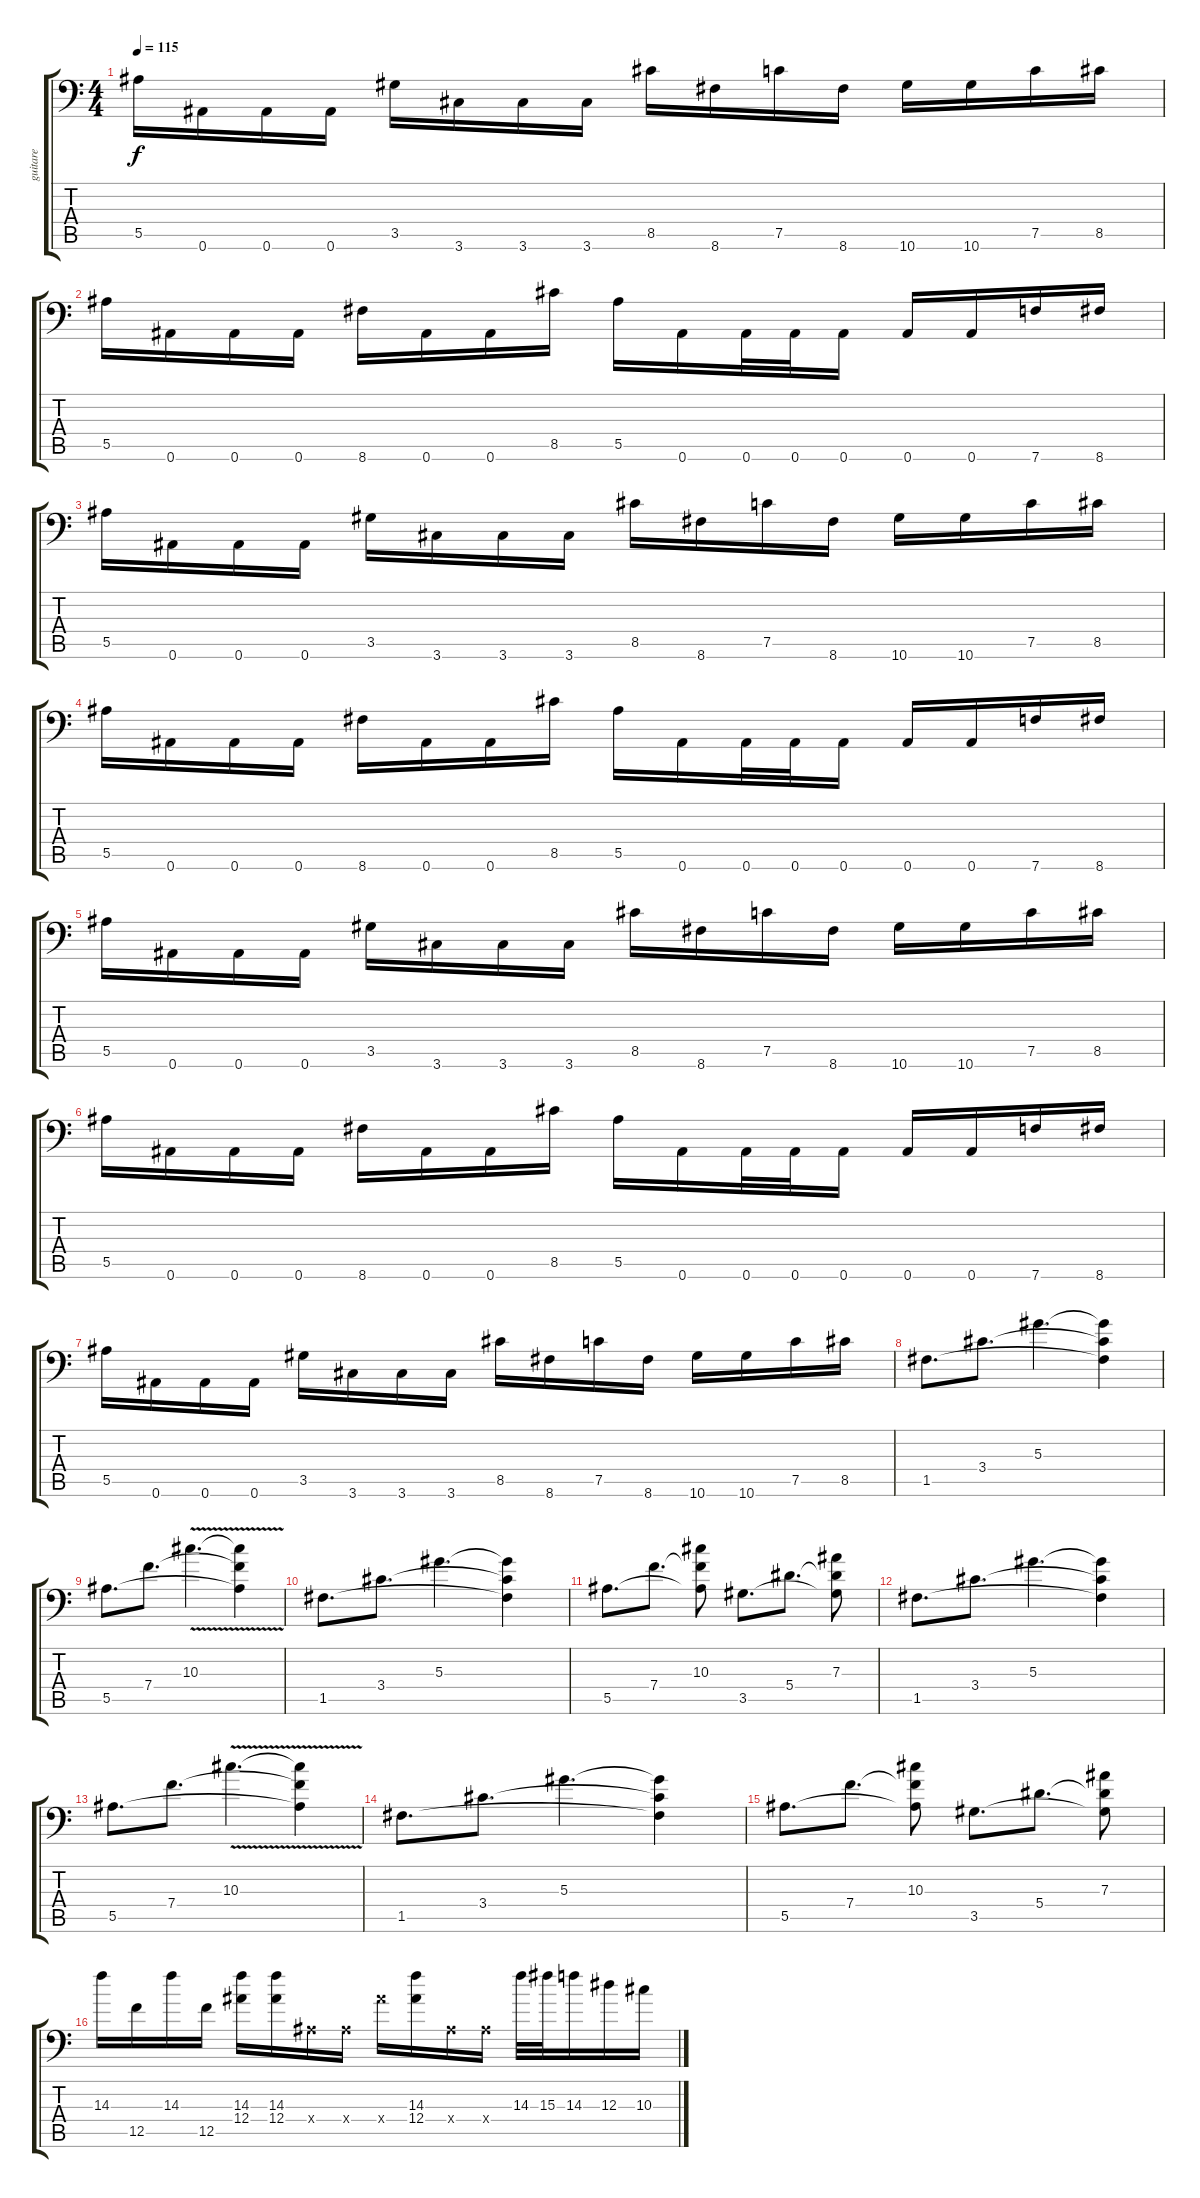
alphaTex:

\track ("guitare" "guitare") {instrument distortionguitar}
\staff {score tabs}
\tuning (C4 G3 Eb3 Bb2 F2 Bb1) {hide}
\ts (4 4)
\tempo 115
\clef f4
\ks c
5.5.16{dy f} 0.6.16 0.6.16 0.6.16 3.5.16 3.6.16 3.6.16 3.6.16 8.5.16 8.6.16 7.5.16 8.6.16 10.6.16 10.6.16 7.5.16 8.5.16 |
5.5.16 0.6.16 0.6.16 0.6.16 8.6.16 0.6.16 0.6.16 8.5.16 5.5.16 0.6.16 0.6.32 0.6.32 0.6.16 0.6.16 0.6.16 7.6.16 8.6.16 |
5.5.16 0.6.16 0.6.16 0.6.16 3.5.16 3.6.16 3.6.16 3.6.16 8.5.16 8.6.16 7.5.16 8.6.16 10.6.16 10.6.16 7.5.16 8.5.16 |
5.5.16 0.6.16 0.6.16 0.6.16 8.6.16 0.6.16 0.6.16 8.5.16 5.5.16 0.6.16 0.6.32 0.6.32 0.6.16 0.6.16 0.6.16 7.6.16 8.6.16 |
5.5.16 0.6.16 0.6.16 0.6.16 3.5.16 3.6.16 3.6.16 3.6.16 8.5.16 8.6.16 7.5.16 8.6.16 10.6.16 10.6.16 7.5.16 8.5.16 |
5.5.16 0.6.16 0.6.16 0.6.16 8.6.16 0.6.16 0.6.16 8.5.16 5.5.16 0.6.16 0.6.32 0.6.32 0.6.16 0.6.16 0.6.16 7.6.16 8.6.16 |
5.5.16 0.6.16 0.6.16 0.6.16 3.5.16 3.6.16 3.6.16 3.6.16 8.5.16 8.6.16 7.5.16 8.6.16 10.6.16 10.6.16 7.5.16 8.5.16 |
1.5.8{d} 3.4.8{d} 5.3.4{d} (5.3{t} 3.4{t} 1.5{t}).4 |
5.5.8{d} 7.4.8{d} 10.3{v}.4{d} (10.3{t} 7.4{t} 5.5{t}).4 |
1.5.8{d} 3.4.8{d} 5.3.4{d} (5.3{t} 3.4{t} 1.5{t}).4 |
5.5.8{d} 7.4.8{d} (10.3 7.4{t} 5.5{t}).8 3.5.8{d} 5.4.8{d} (7.3 5.4{t} 3.5{t}).8 |
1.5.8{d} 3.4.8{d} 5.3.4{d} (5.3{t} 3.4{t} 1.5{t}).4 |
5.5.8{d} 7.4.8{d} 10.3{v}.4{d} (10.3{t} 7.4{t} 5.5{t}).4 |
1.5.8{d} 3.4.8{d} 5.3.4{d} (5.3{t} 3.4{t} 1.5{t}).4 |
5.5.8{d} 7.4.8{d} (10.3 7.4{t} 5.5{t}).8 3.5.8{d} 5.4.8{d} (7.3 5.4{t} 3.5{t}).8 |
14.3.16 12.5.16 14.3.16 12.5.16 (14.3 12.4).16 (14.3 12.4).16 0.4{x}.16 0.4{x}.16 12.4{x}.16 (14.3 12.4).16 0.4{x}.16 0.4{x}.16 14.3.32 15.3.32 14.3.16 12.3.16 10.3.16
